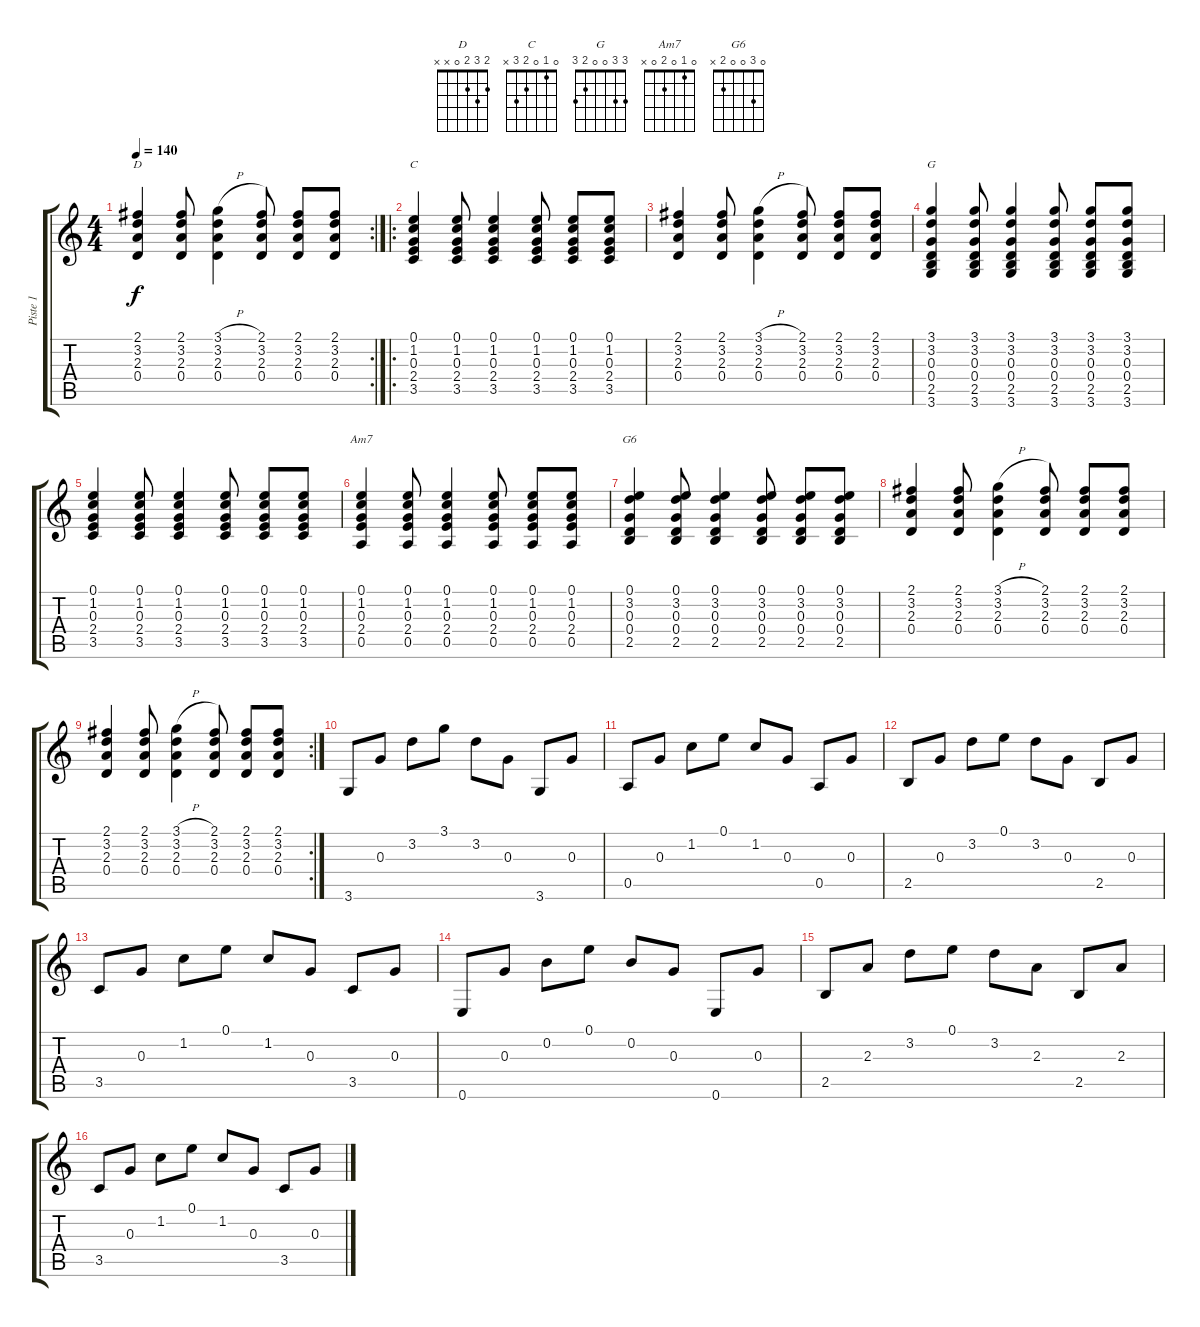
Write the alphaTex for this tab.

\track ("Piste 1" "Piste 1") {instrument acousticguitarnylon}
\staff {score tabs}
\tuning (E4 B3 G3 D3 A2 E2) {hide}
\chord ("D" 2 3 2 0 x x)
\chord ("C" 0 1 0 2 3 x)
\chord ("G" 3 3 0 0 2 3)
\chord ("Am7" 0 1 0 2 0 x)
\chord ("G6" 0 3 0 0 2 x)
\rc 2
\ts (4 4)
\tempo 140
\clef g2
\ks c
(2.1 3.2 2.3 0.4).4{ch "D" dy f} (2.1 3.2 2.3 0.4).8 (3.1{h} 3.2 2.3 0.4).4 (2.1 3.2 2.3 0.4).8 (2.1 3.2 2.3 0.4).8 (2.1 3.2 2.3 0.4).8 |
\ro
(0.1 1.2 0.3 2.4 3.5).4{ch "C"} (0.1 1.2 0.3 2.4 3.5).8 (0.1 1.2 0.3 2.4 3.5).4 (0.1 1.2 0.3 2.4 3.5).8 (0.1 1.2 0.3 2.4 3.5).8 (0.1 1.2 0.3 2.4 3.5).8 |
(2.1 3.2 2.3 0.4).4 (2.1 3.2 2.3 0.4).8 (3.1{h} 3.2 2.3 0.4).4 (2.1 3.2 2.3 0.4).8 (2.1 3.2 2.3 0.4).8 (2.1 3.2 2.3 0.4).8 |
(3.1 3.2 0.3 0.4 2.5 3.6).4{ch "G"} (3.1 3.2 0.3 0.4 2.5 3.6).8 (3.1 3.2 0.3 0.4 2.5 3.6).4 (3.1 3.2 0.3 0.4 2.5 3.6).8 (3.1 3.2 0.3 0.4 2.5 3.6).8 (3.1 3.2 0.3 0.4 2.5 3.6).8 |
(0.1 1.2 0.3 2.4 3.5).4 (0.1 1.2 0.3 2.4 3.5).8 (0.1 1.2 0.3 2.4 3.5).4 (0.1 1.2 0.3 2.4 3.5).8 (0.1 1.2 0.3 2.4 3.5).8 (0.1 1.2 0.3 2.4 3.5).8 |
(0.1 1.2 0.3 2.4 0.5).4{ch "Am7"} (0.1 1.2 0.3 2.4 0.5).8 (0.1 1.2 0.3 2.4 0.5).4 (0.1 1.2 0.3 2.4 0.5).8 (0.1 1.2 0.3 2.4 0.5).8 (0.1 1.2 0.3 2.4 0.5).8 |
(0.1 3.2 0.3 0.4 2.5).4{ch "G6"} (0.1 3.2 0.3 0.4 2.5).8 (0.1 3.2 0.3 0.4 2.5).4 (0.1 3.2 0.3 0.4 2.5).8 (0.1 3.2 0.3 0.4 2.5).8 (0.1 3.2 0.3 0.4 2.5).8 |
(2.1 3.2 2.3 0.4).4 (2.1 3.2 2.3 0.4).8 (3.1{h} 3.2 2.3 0.4).4 (2.1 3.2 2.3 0.4).8 (2.1 3.2 2.3 0.4).8 (2.1 3.2 2.3 0.4).8 |
\rc 2
(2.1 3.2 2.3 0.4).4 (2.1 3.2 2.3 0.4).8 (3.1{h} 3.2 2.3 0.4).4 (2.1 3.2 2.3 0.4).8 (2.1 3.2 2.3 0.4).8 (2.1 3.2 2.3 0.4).8 |
3.6.8 0.3.8 3.2.8 3.1.8 3.2.8 0.3.8 3.6.8 0.3.8 |
0.5.8 0.3.8 1.2.8 0.1.8 1.2.8 0.3.8 0.5.8 0.3.8 |
2.5.8 0.3.8 3.2.8 0.1.8 3.2.8 0.3.8 2.5.8 0.3.8 |
3.5.8 0.3.8 1.2.8 0.1.8 1.2.8 0.3.8 3.5.8 0.3.8 |
0.6.8 0.3.8 0.2.8 0.1.8 0.2.8 0.3.8 0.6.8 0.3.8 |
2.5.8 2.3.8 3.2.8 0.1.8 3.2.8 2.3.8 2.5.8 2.3.8 |
3.5.8 0.3.8 1.2.8 0.1.8 1.2.8 0.3.8 3.5.8 0.3.8
